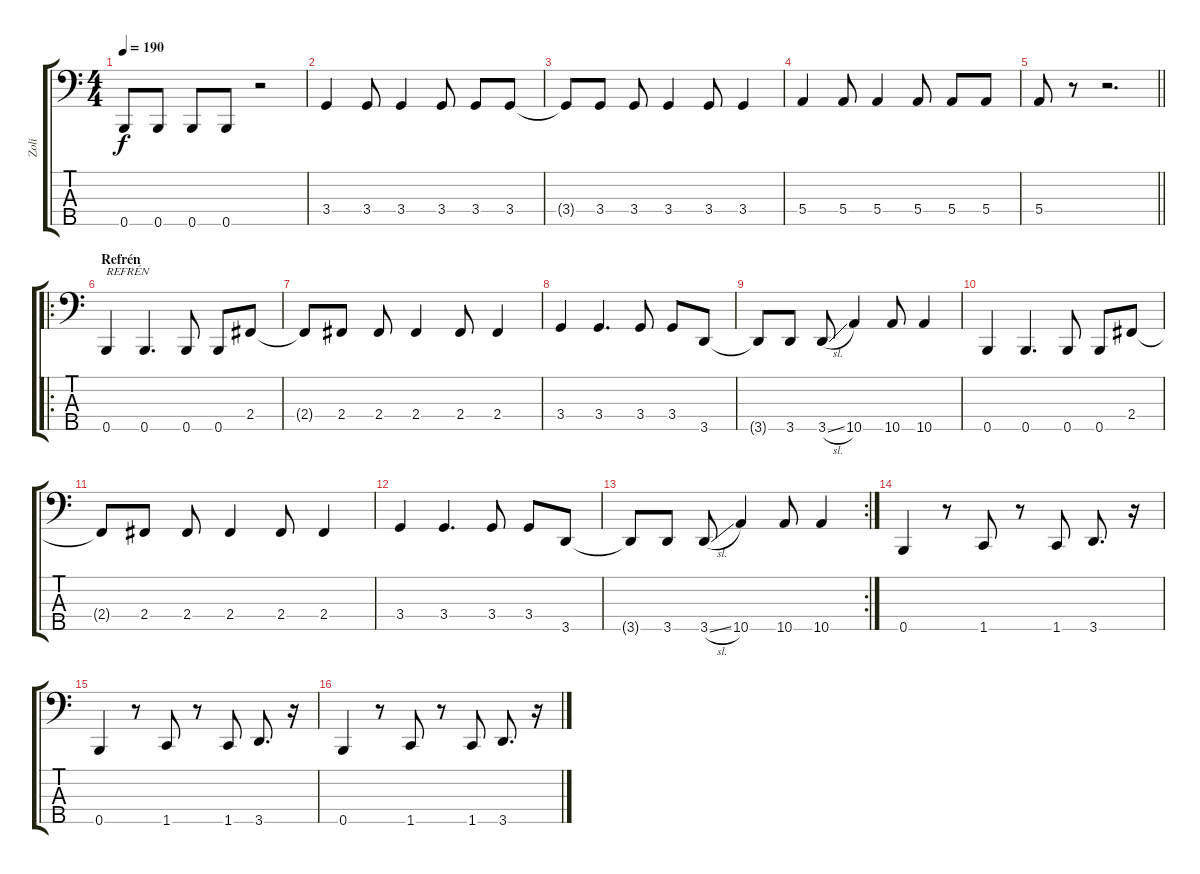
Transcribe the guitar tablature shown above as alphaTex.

\track ("Zoli" "Zoli") {instrument electricbassfinger}
\staff {score tabs}
\tuning (G2 D2 A1 E1 B0) {hide}
\ts (4 4)
\tempo 190
\clef f4
\ks c
0.5.8{dy f} 0.5.8 0.5.8 0.5.8 r.2 |
3.4.4 3.4.8 3.4.4 3.4.8 3.4.8 3.4.8 |
3.4{t}.8 3.4.8 3.4.8 3.4.4 3.4.8 3.4.4 |
5.4.4 5.4.8 5.4.4 5.4.8 5.4.8 5.4.8 |
\barLineRight lightlight
5.4.8 r.8 r.2{d} |
\ro
\section ("" "Refrén")
0.5.4{txt "REFRÉN"} 0.5.4{d} 0.5.8 0.5.8 2.4.8 |
2.4{t}.8 2.4.8 2.4.8 2.4.4 2.4.8 2.4.4 |
3.4.4 3.4.4{d} 3.4.8 3.4.8 3.5.8 |
3.5{t}.8 3.5.8 3.5{sl}.8 10.5.4 10.5.8 10.5.4 |
0.5.4 0.5.4{d} 0.5.8 0.5.8 2.4.8 |
2.4{t}.8 2.4.8 2.4.8 2.4.4 2.4.8 2.4.4 |
3.4.4 3.4.4{d} 3.4.8 3.4.8 3.5.8 |
\rc 2
3.5{t}.8 3.5.8 3.5{sl}.8 10.5.4 10.5.8 10.5.4 |
0.5.4 r.8 1.5.8 r.8 1.5.8 3.5.8{d} r.16 |
0.5.4 r.8 1.5.8 r.8 1.5.8 3.5.8{d} r.16 |
0.5.4 r.8 1.5.8 r.8 1.5.8 3.5.8{d} r.16
